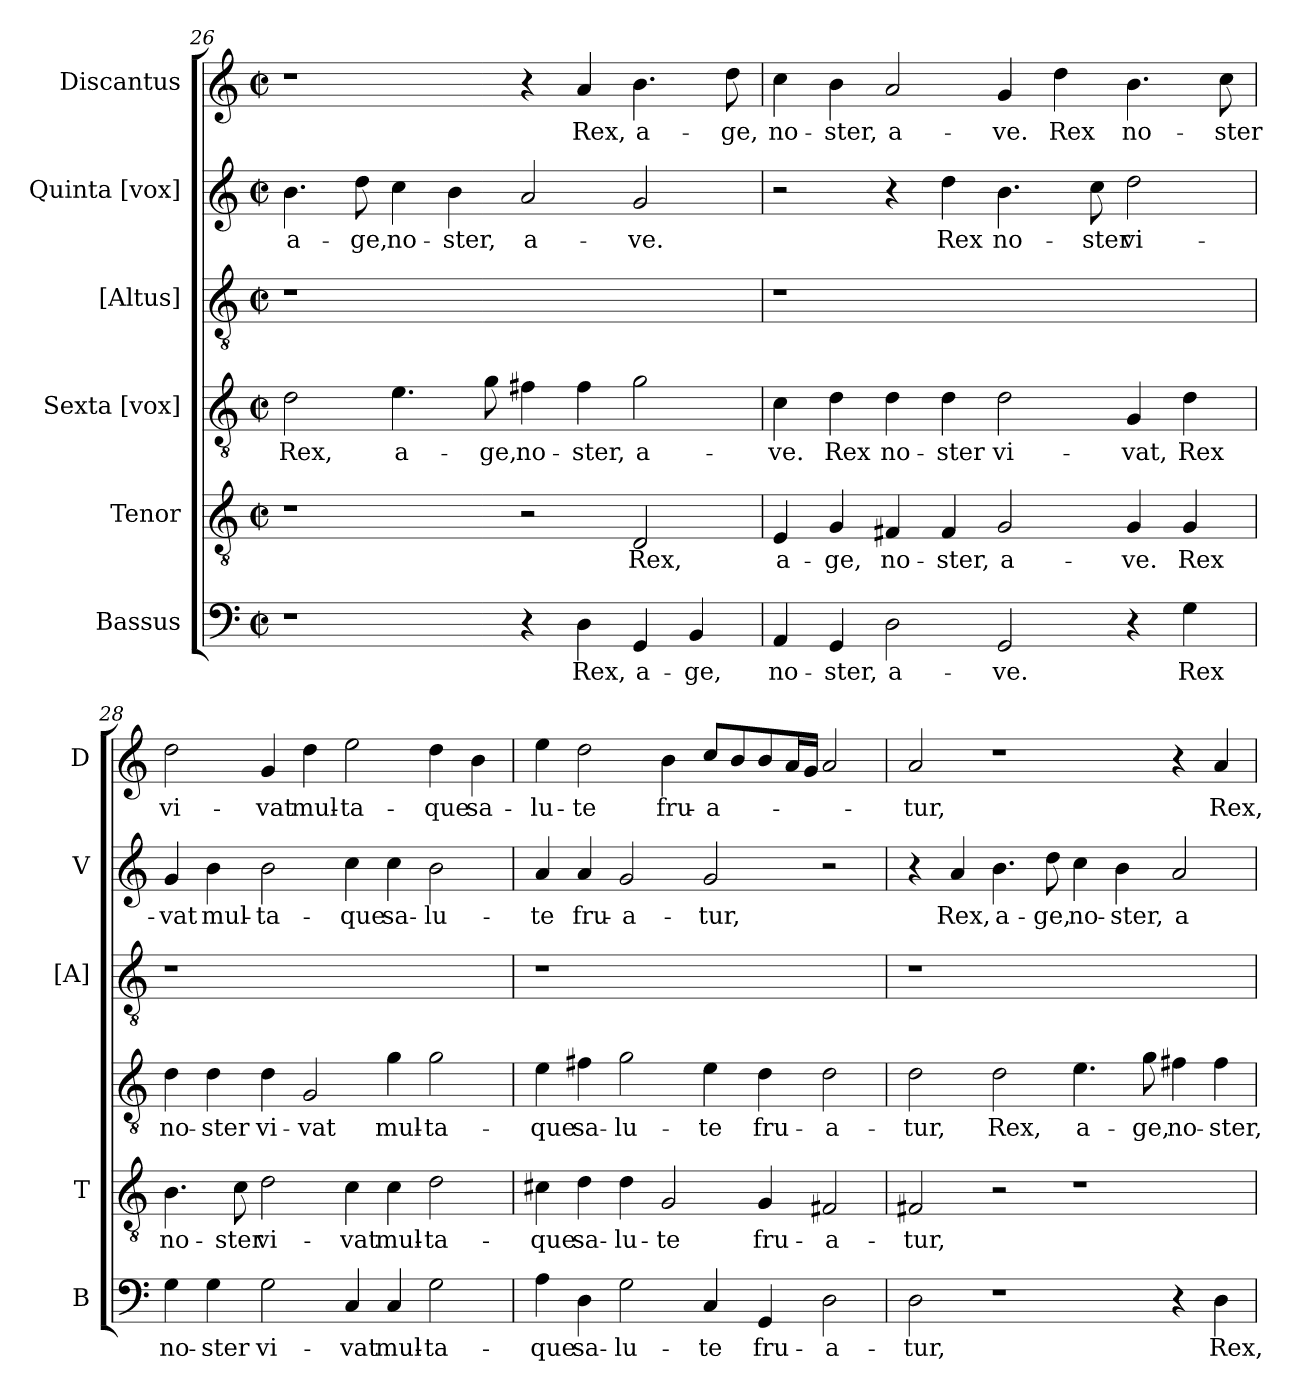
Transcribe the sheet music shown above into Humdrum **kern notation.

**kern	**text	**kern	**text	**kern	**text	**kern	**kern	**text	**kern	**text
*part6	*part6	*part5	*part5	*part4	*part4	*part3	*part2	*part2	*part1	*part1
*staff6	*staff6	*staff5	*staff5	*staff4	*staff4	*staff3	*staff2	*staff2	*staff1	*staff1
*I"Bassus	*	*I"Tenor	*	*I"Sexta [vox]	*	*I"[Altus]	*I"Quinta [vox]	*	*I"Discantus	*
*I'B	*	*I'T	*	*	*	*I'[A]	*I'V	*	*I'D	*
*clefF4	*	*clefGv2	*	*clefGv2	*	*clefGv2	*clefG2	*	*clefG2	*
*k[]	*	*k[]	*	*k[]	*	*k[]	*k[]	*	*k[]	*
*C:	*	*C:	*	*C:	*	*C:	*C:	*	*C:	*
*M2/2	*	*M2/2	*	*M2/2	*	*M2/2	*M2/2	*	*M2/2	*
*met(c|)	*	*met(c|)	*	*met(c|)	*	*met(c|)	*met(c|)	*	*met(c|)	*
=26	=26	=26	=26	=26	=26	=26	=26	=26	=26	=26
1r	.	1r	.	2d\	Rex,	1r	4.b\	a-	1r	.
.	.	.	.	.	.	.	8dd\	-ge,	.	.
.	.	.	.	4.e\	a-	.	4cc\	no-	.	.
.	.	.	.	.	.	.	4b\	-ster,	.	.
.	.	.	.	8g\	-ge,	.	.	.	.	.
4r	.	2r	.	4f#X\	no-	1ryy	2a/	a-	4r	.
4D\	Rex,	.	.	4f#\	-ster,	.	.	.	4a/	Rex,
4GG/	a-	2D/	Rex,	2g\	a-	.	2g/	-ve.	4.b\	a-
4BB/	-ge,	.	.	.	.	.	.	.	.	.
.	.	.	.	.	.	.	.	.	8dd\	-ge,
!!LO:LB:g=z
=27	=27	=27	=27	=27	=27	=27	=27	=27	=27	=27
4AA/	no-	4E/	a-	4c\	-ve.	1r	2r	.	4cc\	no-
4GG/	-ster,	4G/	-ge,	4d\	Rex	.	.	.	4b\	-ster,
2D\	a-	4F#X/	no-	4d\	no-	.	4r	.	2a/	a-
.	.	4F#/	-ster,	4d\	-ster	.	4dd\	Rex	.	.
2GG/	-ve.	2G/	a-	2d\	vi-	1ryy	4.b\	no-	4g/	-ve.
.	.	.	.	.	.	.	.	.	4dd\	Rex
.	.	.	.	.	.	.	8cc\	-ster	.	.
4r	.	4G/	-ve.	4G/	-vat,	.	2dd\	vi-	4.b\	no-
4G\	Rex	4G/	Rex	4d\	Rex	.	.	.	.	.
.	.	.	.	.	.	.	.	.	8cc\	-ster
=28	=28	=28	=28	=28	=28	=28	=28	=28	=28	=28
4G\	no-	4.B\	no-	4d\	no-	1r	4g/	-vat	2dd\	vi-
4G\	-ster	.	.	4d\	-ster	.	4b\	mul-	.	.
.	.	8c\	-ster	.	.	.	.	.	.	.
2G\	vi-	2d\	vi-	4d\	vi-	.	2b\	-ta-	4g/	-vat
.	.	.	.	2G/	-vat	.	.	.	4dd\	mul-
4C/	-vat	4c\	-vat	.	.	1ryy	4cc\	-que	2ee\	-ta-
4C/	mul-	4c\	mul-	4g\	mul-	.	4cc\	sa-	.	.
2G\	-ta-	2d\	-ta-	2g\	-ta-	.	2b\	-lu-	4dd\	-que
.	.	.	.	.	.	.	.	.	4b\	sa-
!!LO:PB:g=z
=29	=29	=29	=29	=29	=29	=29	=29	=29	=29	=29
4A\	-que	4c#X\	-que	4e\	-que	1r	4a/	-te	4ee\	-lu-
4D\	sa-	4d\	sa-	4f#X\	sa-	.	4a/	fru-	2dd\	-te
2G\	-lu-	4d\	-lu-	2g\	-lu-	.	2g/	-a-	.	.
.	.	2G/	-te	.	.	.	.	.	4b\	fru-
4C/	-te	.	.	4e\	-te	1ryy	2g/	-tur,	8cc/L	-a-
.	.	.	.	.	.	.	.	.	8b/	.
4GG/	fru-	4G/	fru-	4d\	fru-	.	.	.	8b/	.
.	.	.	.	.	.	.	.	.	16a/L	.
.	.	.	.	.	.	.	.	.	16g/JJ	.
2D\	-a-	2F#X/	-a-	2d\	-a-	.	2r	.	2a/	.
=30	=30	=30	=30	=30	=30	=30	=30	=30	=30	=30
2D\	-tur,	2F#X/	-tur,	2d\	-tur,	1r	4r	.	2a/	-tur,
.	.	.	.	.	.	.	4a/	Rex,	.	.
1r	.	2r	.	2d\	Rex,	.	4.b\	a-	1r	.
.	.	.	.	.	.	.	8dd\	-ge,	.	.
.	.	1r	.	4.e\	a-	1ryy	4cc\	no-	.	.
.	.	.	.	.	.	.	4b\	-ster,	.	.
.	.	.	.	8g\	-ge,	.	.	.	.	.
4r	.	.	.	4f#X\	no-	.	2a/	a-	4r	.
4D\	Rex,	.	.	4f#\	-ster,	.	.	.	4a/	Rex,
=	=	=	=	=	=	=	=	=	=	=
*-	*-	*-	*-	*-	*-	*-	*-	*-	*-	*-
